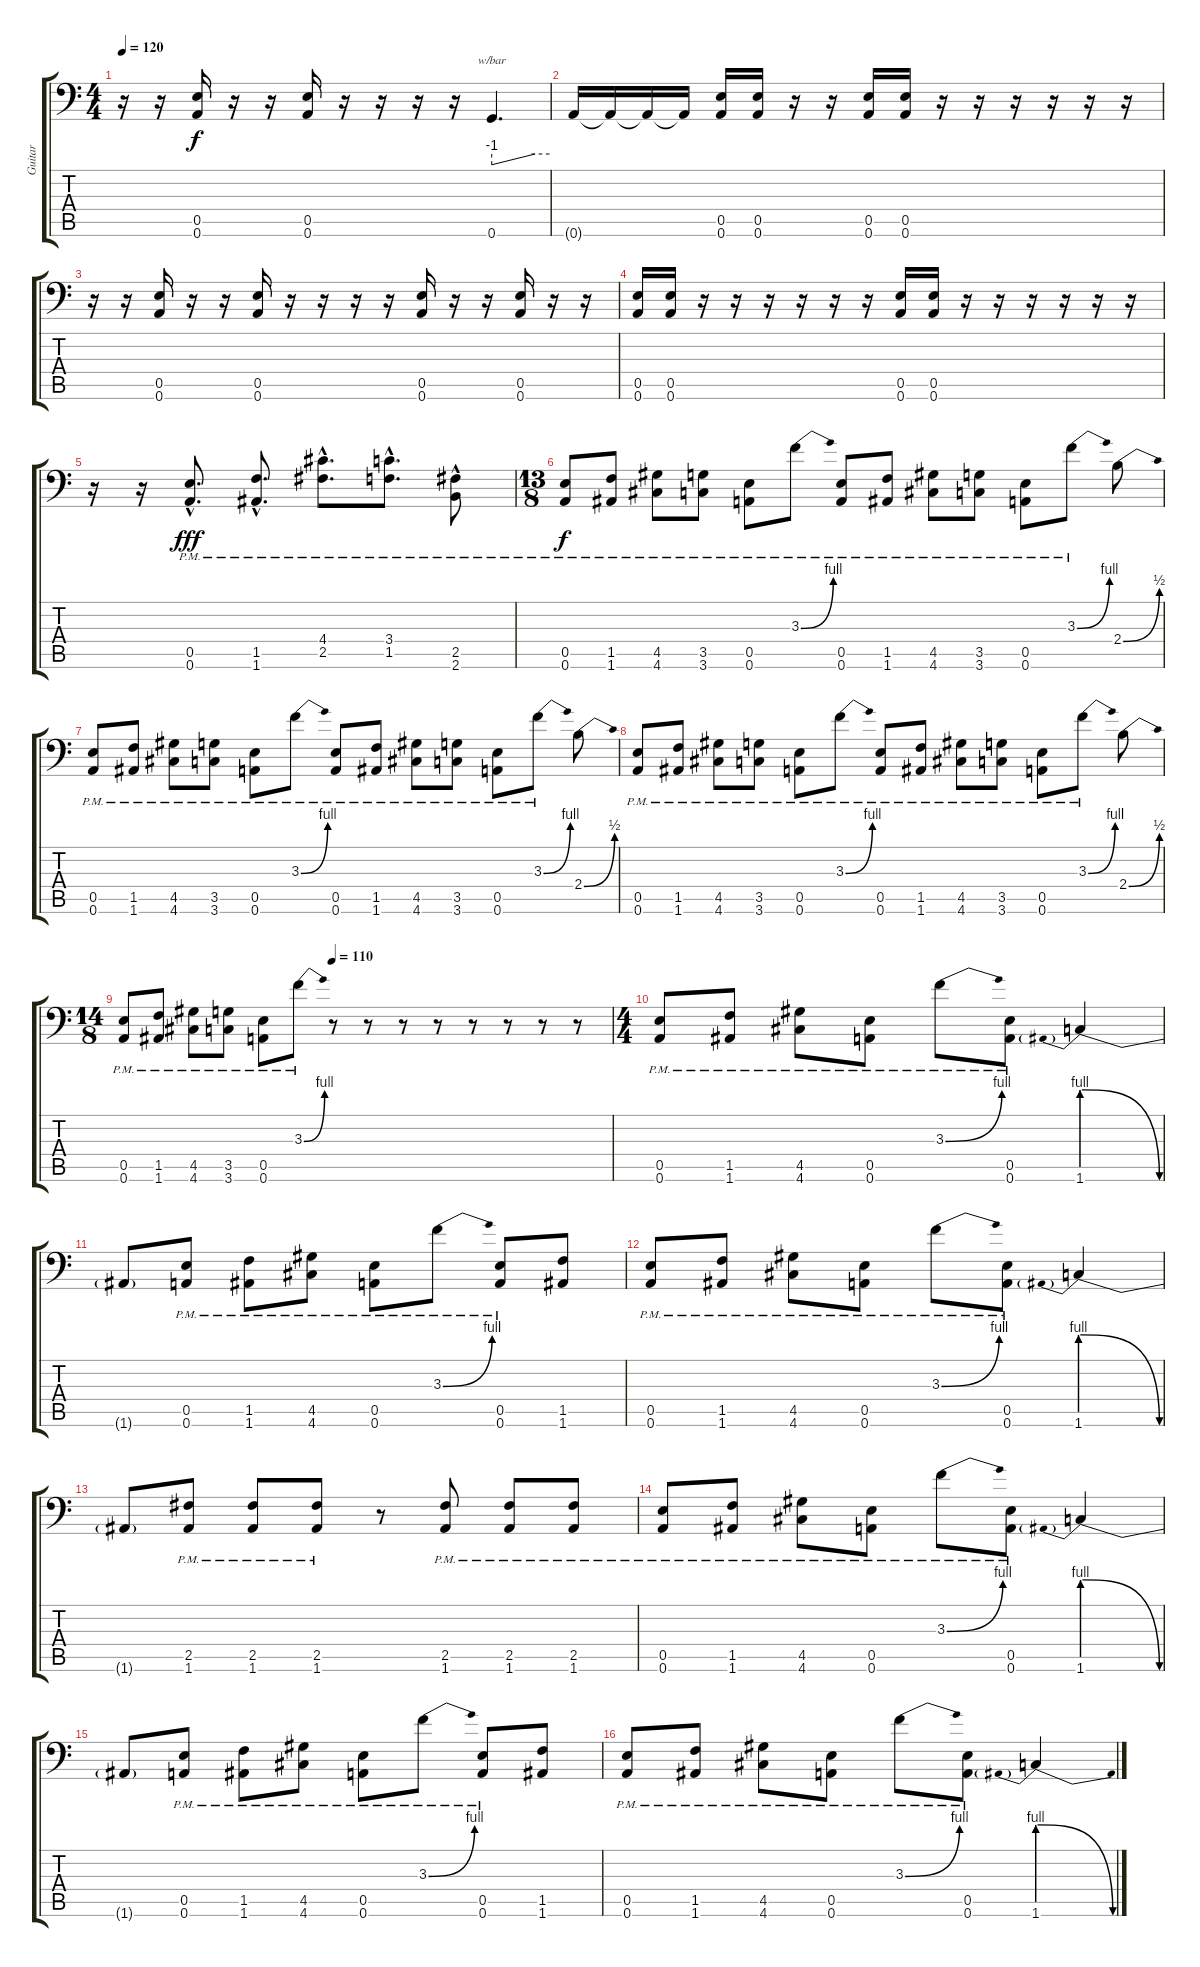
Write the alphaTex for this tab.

\track ("Guitar" "Guitar") {instrument distortionguitar}
\staff {score tabs}
\tuning (B3 Gb3 D3 A2 E2 A1) {hide}
\ts (4 4)
\tempo 120
\clef f4
\ks c
r.16{dy f} r.16 (0.5 0.6).16 r.16 r.16 (0.5 0.6).16 r.16 r.16 r.16 r.16 0.6.4{d tbe (custom default 0 -4 45 0 60 0)} |
0.6{t}.16 0.6{t}.16 0.6{t}.16 0.6{t}.16 (0.5 0.6).16 (0.5 0.6).16 r.16 r.16 (0.5 0.6).16 (0.5 0.6).16 r.16 r.16 r.16 r.16 r.16 r.16 |
r.16 r.16 (0.5 0.6).16 r.16 r.16 (0.5 0.6).16 r.16 r.16 r.16 r.16 (0.5 0.6).16 r.16 r.16 (0.5 0.6).16 r.16 r.16 |
(0.5 0.6).16 (0.5 0.6).16 r.16 r.16 r.16 r.16 r.16 r.16 (0.5 0.6).16 (0.5 0.6).16 r.16 r.16 r.16 r.16 r.16 r.16 |
r.16 r.16 (0.5{hac pm} 0.6{hac pm}).8{d dy fff} (1.5{hac pm} 1.6{hac pm}).8{d} (4.4{hac pm} 2.5{hac pm}).8{d} (3.4{hac pm} 1.5{hac pm}).8{d} (2.5{hac pm} 2.6{hac pm}).8 |
\ts (13 8)
(0.5{pm} 0.6{pm}).8{dy f} (1.5{pm} 1.6{pm}).8 (4.5{pm} 4.6{pm}).8 (3.5{pm} 3.6{pm}).8 (0.5{pm} 0.6{pm}).8 3.3{be (bend 0 0 60 4) pm}.8 (0.5{pm} 0.6{pm}).8 (1.5{pm} 1.6{pm}).8 (4.5{pm} 4.6{pm}).8 (3.5{pm} 3.6{pm}).8 (0.5{pm} 0.6{pm}).8 3.3{be (bend 0 0 60 4) pm}.8 2.4{be (bend 0 0 60 2)}.8 |
(0.5{pm} 0.6{pm}).8 (1.5{pm} 1.6{pm}).8 (4.5{pm} 4.6{pm}).8 (3.5{pm} 3.6{pm}).8 (0.5{pm} 0.6{pm}).8 3.3{be (bend 0 0 60 4) pm}.8 (0.5{pm} 0.6{pm}).8 (1.5{pm} 1.6{pm}).8 (4.5{pm} 4.6{pm}).8 (3.5{pm} 3.6{pm}).8 (0.5{pm} 0.6{pm}).8 3.3{be (bend 0 0 60 4) pm}.8 2.4{be (bend 0 0 60 2)}.8 |
(0.5{pm} 0.6{pm}).8 (1.5{pm} 1.6{pm}).8 (4.5{pm} 4.6{pm}).8 (3.5{pm} 3.6{pm}).8 (0.5{pm} 0.6{pm}).8 3.3{be (bend 0 0 60 4) pm}.8 (0.5{pm} 0.6{pm}).8 (1.5{pm} 1.6{pm}).8 (4.5{pm} 4.6{pm}).8 (3.5{pm} 3.6{pm}).8 (0.5{pm} 0.6{pm}).8 3.3{be (bend 0 0 60 4) pm}.8 2.4{be (bend 0 0 60 2)}.8 |
\ts (14 8)
\tempo (110 0.42857142857142855)
(0.5{pm} 0.6{pm}).8 (1.5{pm} 1.6{pm}).8 (4.5{pm} 4.6{pm}).8 (3.5{pm} 3.6{pm}).8 (0.5{pm} 0.6{pm}).8 3.3{be (bend 0 0 60 4) pm}.8 r.8 r.8 r.8 r.8 r.8 r.8 r.8 r.8 |
\ts (4 4)
(0.5{pm} 0.6{pm}).8 (1.5{pm} 1.6{pm}).8 (4.5{pm} 4.6{pm}).8 (0.5{pm} 0.6{pm}).8 3.3{be (bend 0 0 60 4) pm}.8 (0.5{pm} 0.6{pm}).8 1.6{be (prebendrelease 0 4 60 0)}.4 |
1.6{t}.8 (0.5{pm} 0.6{pm}).8 (1.5{pm} 1.6{pm}).8 (4.5{pm} 4.6{pm}).8 (0.5{pm} 0.6{pm}).8 3.3{be (bend 0 0 60 4) pm}.8 (0.5{pm} 0.6{pm}).8 (1.5 1.6).8 |
(0.5{pm} 0.6{pm}).8 (1.5{pm} 1.6{pm}).8 (4.5{pm} 4.6{pm}).8 (0.5{pm} 0.6{pm}).8 3.3{be (bend 0 0 60 4) pm}.8 (0.5{pm} 0.6{pm}).8 1.6{be (prebendrelease 0 4 60 0)}.4 |
1.6{t}.8 (2.5{pm} 1.6{pm}).8 (2.5{pm} 1.6{pm}).8 (2.5{pm} 1.6{pm}).8 r.8 (2.5{pm} 1.6{pm}).8 (2.5{pm} 1.6{pm}).8 (2.5{pm} 1.6{pm}).8 |
(0.5{pm} 0.6{pm}).8 (1.5{pm} 1.6{pm}).8 (4.5{pm} 4.6{pm}).8 (0.5{pm} 0.6{pm}).8 3.3{be (bend 0 0 60 4) pm}.8 (0.5{pm} 0.6{pm}).8 1.6{be (prebendrelease 0 4 60 0)}.4 |
1.6{t}.8 (0.5{pm} 0.6{pm}).8 (1.5{pm} 1.6{pm}).8 (4.5{pm} 4.6{pm}).8 (0.5{pm} 0.6{pm}).8 3.3{be (bend 0 0 60 4) pm}.8 (0.5{pm} 0.6{pm}).8 (1.5 1.6).8 |
(0.5{pm} 0.6{pm}).8 (1.5{pm} 1.6{pm}).8 (4.5{pm} 4.6{pm}).8 (0.5{pm} 0.6{pm}).8 3.3{be (bend 0 0 60 4) pm}.8 (0.5{pm} 0.6{pm}).8 1.6{be (prebendrelease 0 4 60 0)}.4
